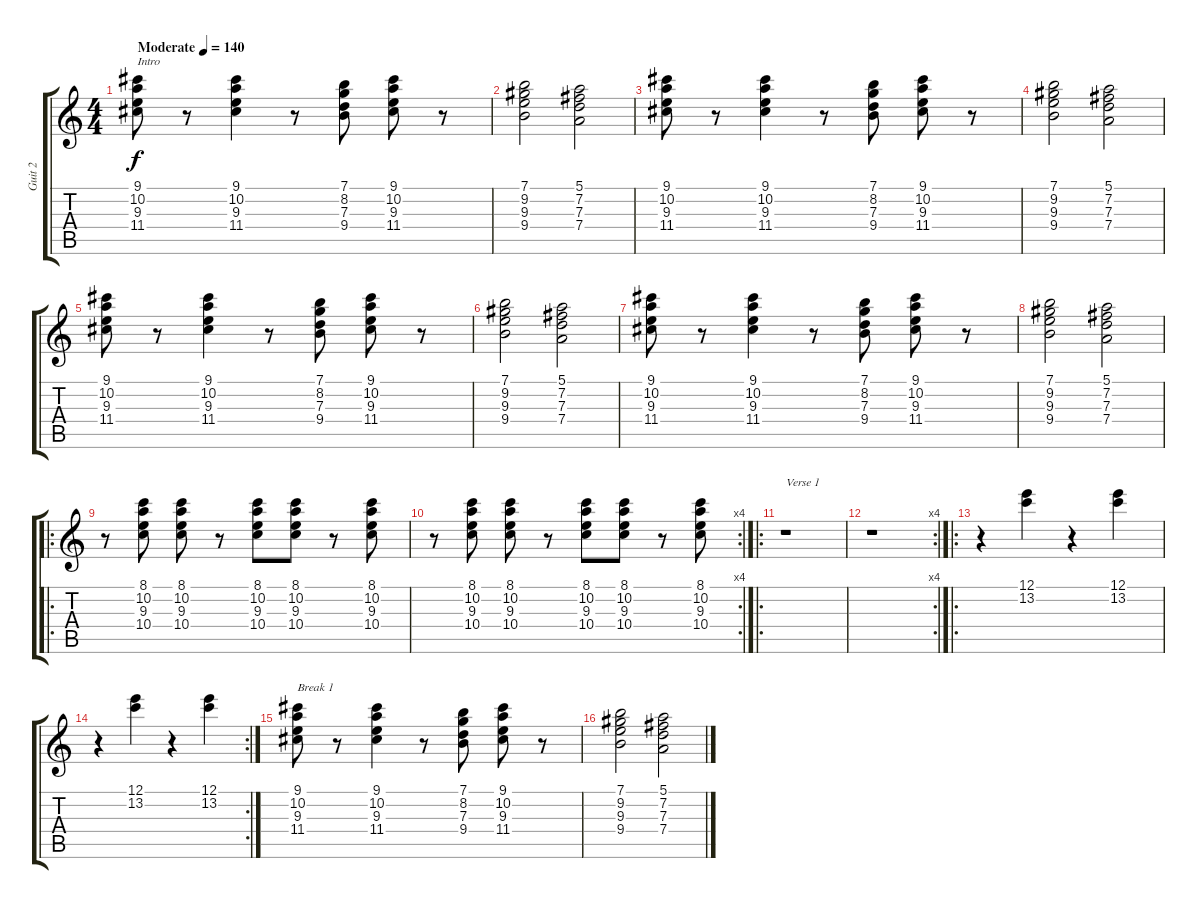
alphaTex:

\track ("Guit 2" "Guit 2") {instrument overdrivenguitar}
\staff {score tabs}
\tuning (E4 B3 G3 D3 A2 E2) {hide}
\ts (4 4)
\tempo (140 "Moderate")
\clef g2
\ks c
(9.1 10.2 9.3 11.4).8{txt "Intro" dy f instrument overdrivenguitar} r.8 (9.1 10.2 9.3 11.4).4 r.8 (7.1 8.2 7.3 9.4).8 (9.1 10.2 9.3 11.4).8 r.8 |
(7.1 9.2 9.3 9.4).2 (5.1 7.2 7.3 7.4).2 |
(9.1 10.2 9.3 11.4).8 r.8 (9.1 10.2 9.3 11.4).4 r.8 (7.1 8.2 7.3 9.4).8 (9.1 10.2 9.3 11.4).8 r.8 |
(7.1 9.2 9.3 9.4).2 (5.1 7.2 7.3 7.4).2 |
(9.1 10.2 9.3 11.4).8 r.8 (9.1 10.2 9.3 11.4).4 r.8 (7.1 8.2 7.3 9.4).8 (9.1 10.2 9.3 11.4).8 r.8 |
(7.1 9.2 9.3 9.4).2 (5.1 7.2 7.3 7.4).2 |
(9.1 10.2 9.3 11.4).8 r.8 (9.1 10.2 9.3 11.4).4 r.8 (7.1 8.2 7.3 9.4).8 (9.1 10.2 9.3 11.4).8 r.8 |
(7.1 9.2 9.3 9.4).2 (5.1 7.2 7.3 7.4).2 |
\ro
r.8 (8.1 10.2 9.3 10.4).8 (8.1 10.2 9.3 10.4).8 r.8 (8.1 10.2 9.3 10.4).8 (8.1 10.2 9.3 10.4).8 r.8 (8.1 10.2 9.3 10.4).8 |
\rc 4
r.8 (8.1 10.2 9.3 10.4).8 (8.1 10.2 9.3 10.4).8 r.8 (8.1 10.2 9.3 10.4).8 (8.1 10.2 9.3 10.4).8 r.8 (8.1 10.2 9.3 10.4).8 |
\ro
r.1{txt "Verse 1"} |
\rc 4
r.1 |
\ro
r.4 (12.1 13.2).4 r.4 (12.1 13.2).4 |
\rc 2
r.4 (12.1 13.2).4 r.4 (12.1 13.2).4 |
(9.1 10.2 9.3 11.4).8{txt "Break 1"} r.8 (9.1 10.2 9.3 11.4).4 r.8 (7.1 8.2 7.3 9.4).8 (9.1 10.2 9.3 11.4).8 r.8 |
(7.1 9.2 9.3 9.4).2 (5.1 7.2 7.3 7.4).2
